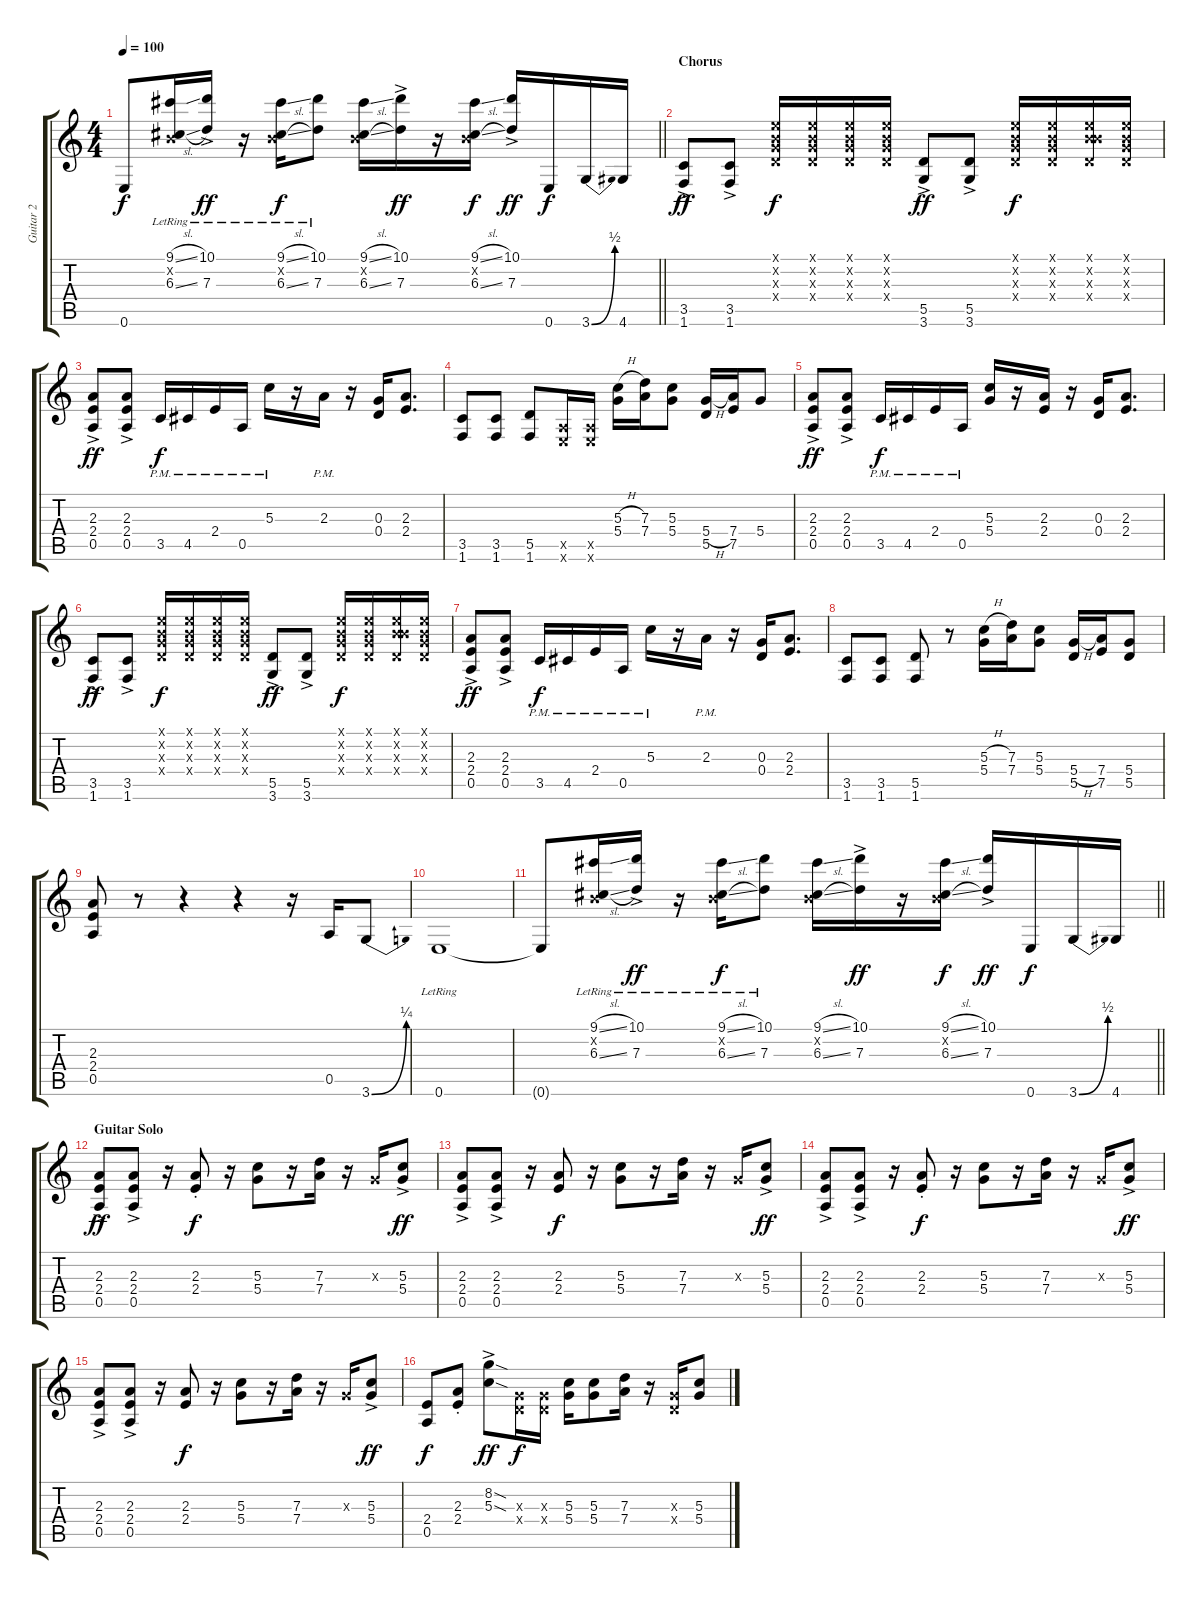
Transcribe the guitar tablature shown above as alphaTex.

\track ("Guitar 2" "Guitar 2") {instrument distortionguitar}
\staff {score tabs}
\tuning (E4 B3 G3 D3 A2 E2) {hide}
\ts (4 4)
\tempo 100
\clef g2
\barLineRight lightlight
\ks c
0.6{t}.8{dy f} (9.1{sl lr} 0.2{x} 6.3{sl lr}).16 (10.1{ac lr} 7.3{lr}).16{dy ff} r.16 (9.1{sl lr} 0.2{x} 6.3{sl lr}).16{dy f} (10.1{lr} 7.3{lr}).8 (9.1{sl} 0.2{x} 6.3{sl}).16 (10.1{ac} 7.3).16{dy ff} r.16 (9.1{sl} 0.2{x} 6.3{sl}).16{dy f} (10.1{ac} 7.3).16{dy ff} 0.6.16{dy f} 3.6{be (bend 0 0 60 2)}.16 4.6.16 |
\section ("" "Chorus")
(3.5 1.6{ac}).8{dy ff} (3.5 1.6{ac}).8 (0.1{x} 0.2{x} 0.3{x} 0.4{x}).16{dy f} (0.1{x} 0.2{x} 0.3{x} 0.4{x}).16 (0.1{x} 0.2{x} 0.3{x} 0.4{x}).16 (0.1{x} 0.2{x} 0.3{x} 0.4{x}).16 (5.5{ac} 3.6).8{dy ff} (5.5{ac} 3.6).8 (0.1{x} 0.2{x} 0.3{x} 0.4{x}).16{dy f} (0.1{x} 0.2{x} 0.3{x} 0.4{x}).16 (0.1{x} 0.2{x} 4.3{x} 0.4{x}).16 (0.1{x} 0.2{x} 0.3{x} 0.4{x}).16 |
(2.3{ac} 2.4 0.5).8{dy ff} (2.3{ac} 2.4 0.5).8 3.5{pm}.16{dy f} 4.5{pm}.16 2.4{pm}.16 0.5{pm}.16 5.3{pm}.16 r.16 2.3{pm}.16 r.16 (0.3 0.4).16 (2.3 2.4).8{d} |
(3.5 1.6).8 (3.5 1.6).8 (5.5 1.6).8 (0.5{x} 0.6{x}).16 (0.5{x} 0.6{x}).16 (5.3{h} 5.4).16 (7.3 7.4).16 (5.3 5.4).8 (5.4{h} 5.5).16 (7.4 7.5).16 5.4.8 |
(2.3 2.4 0.5{ac}).8{dy ff} (2.3 2.4 0.5{ac}).8 3.5{pm}.16{dy f} 4.5{pm}.16 2.4{pm}.16 0.5{pm}.16 (5.3 5.4).16 r.16 (2.3 2.4).16 r.16 (0.3 0.4).16 (2.3 2.4).8{d} |
(3.5 1.6{ac}).8{dy ff} (3.5 1.6{ac}).8 (0.1{x} 0.2{x} 0.3{x} 0.4{x}).16{dy f} (0.1{x} 0.2{x} 0.3{x} 0.4{x}).16 (0.1{x} 0.2{x} 0.3{x} 0.4{x}).16 (0.1{x} 0.2{x} 0.3{x} 0.4{x}).16 (5.5{ac} 3.6).8{dy ff} (5.5{ac} 3.6).8 (0.1{x} 0.2{x} 0.3{x} 0.4{x}).16{dy f} (0.1{x} 0.2{x} 0.3{x} 0.4{x}).16 (0.1{x} 0.2{x} 4.3{x} 0.4{x}).16 (0.1{x} 0.2{x} 0.3{x} 0.4{x}).16 |
(2.3{ac} 2.4 0.5).8{dy ff} (2.3{ac} 2.4 0.5).8 3.5{pm}.16{dy f} 4.5{pm}.16 2.4{pm}.16 0.5{pm}.16 5.3{pm}.16 r.16 2.3{pm}.16 r.16 (0.3 0.4).16 (2.3 2.4).8{d} |
(3.5 1.6).8 (3.5 1.6).8 (5.5 1.6).8 r.8 (5.3{h} 5.4).16 (7.3 7.4).16 (5.3 5.4).8 (5.4{h} 5.5).16 (7.4 7.5).16 (5.4 5.5).8 |
(2.3 2.4 0.5).8 r.8 r.4 r.4 r.16 0.5.16 3.6{be (bend 0 0 60 1)}.8 |
0.6{lr}.1 |
\barLineRight lightlight
0.6{t}.8 (9.1{sl lr} 0.2{x} 6.3{sl lr}).16 (10.1{ac lr} 7.3{lr}).16{dy ff} r.16 (9.1{sl lr} 0.2{x} 6.3{sl lr}).16{dy f} (10.1{lr} 7.3{lr}).8 (9.1{sl} 0.2{x} 6.3{sl}).16 (10.1{ac} 7.3).16{dy ff} r.16 (9.1{sl} 0.2{x} 6.3{sl}).16{dy f} (10.1{ac} 7.3).16{dy ff} 0.6.16{dy f} 3.6{be (bend 0 0 60 2)}.16 4.6.16 |
\section ("" "Guitar Solo")
(2.3{ac} 2.4{ac} 0.5{ac}).8{dy ff} (2.3{ac} 2.4{ac} 0.5{ac}).8 r.16 (2.3{st} 2.4{st}).8{dy f} r.16 (5.3 5.4).8 r.16 (7.3 7.4).16 r.16 0.3{x}.16 (5.3{ac} 5.4{ac}).8{dy ff} |
(2.3{ac} 2.4{ac} 0.5{ac}).8 (2.3{ac} 2.4{ac} 0.5{ac}).8 r.16 (2.3 2.4).8{dy f} r.16 (5.3 5.4).8 r.16 (7.3 7.4).16 r.16 0.3{x}.16 (5.3{ac} 5.4{ac}).8{dy ff} |
(2.3{ac} 2.4{ac} 0.5{ac}).8 (2.3{ac} 2.4{ac} 0.5{ac}).8 r.16 (2.3{st} 2.4{st}).8{dy f} r.16 (5.3 5.4).8 r.16 (7.3 7.4).16 r.16 0.3{x}.16 (5.3{ac} 5.4{ac}).8{dy ff} |
(2.3{ac} 2.4{ac} 0.5{ac}).8 (2.3{ac} 2.4{ac} 0.5{ac}).8 r.16 (2.3 2.4).8{dy f} r.16 (5.3 5.4).8 r.16 (7.3 7.4).16 r.16 0.3{x}.16 (5.3{ac} 5.4{ac}).8{dy ff} |
(2.4 0.5).8{dy f} (2.3{st} 2.4{st}).8 (8.2{sod ac} 5.3{sod ac}).8{dy ff} (0.3{x} 0.4{x}).16{dy f} (0.3{x} 0.4{x}).16 (5.3 5.4).16 (5.3 5.4).8 (7.3 7.4).16 r.16 (0.3{x} 0.4{x}).16 (5.3 5.4).8
